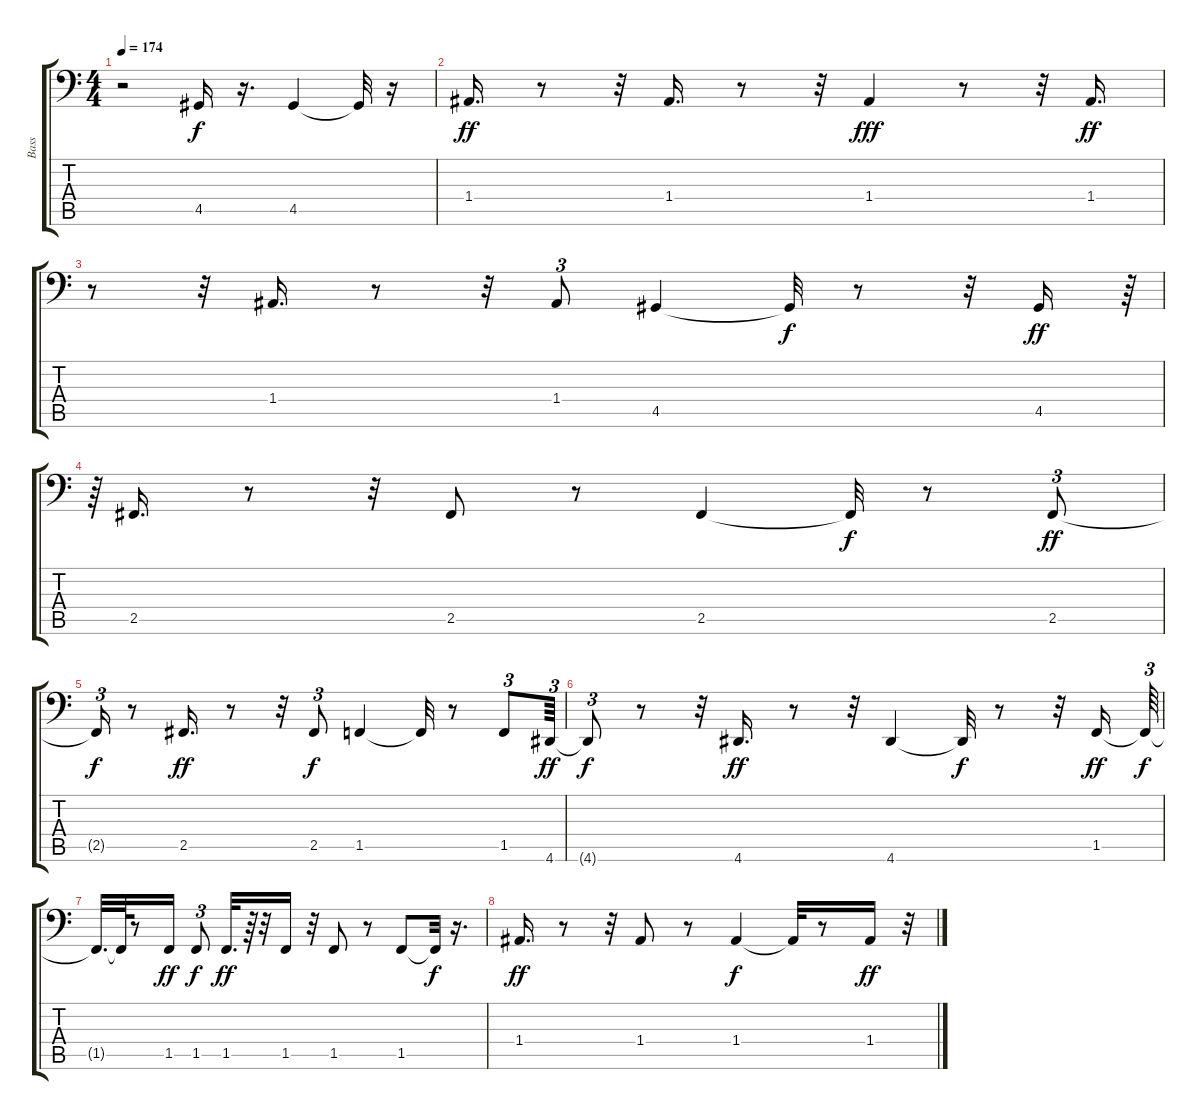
\track ("Bass" "Bass") {instrument slapbass2}
\staff {score tabs}
\tuning (C3 G2 D2 A1 E1 B0) {hide}
\ts (4 4)
\tempo 174
\clef f4
\ks c
r.2{dy fff} 4.5.16{dy f instrument slapbass2} r.16{d} 4.5.4 4.5{t}.32 r.16 |
1.4.16{d dy ff instrument electricbassfinger} r.8 r.32 1.4.16{d} r.8 r.32 1.4.4{dy fff} r.8 r.32 1.4.16{d dy ff} |
r.8 r.32 1.4.16{d} r.8 r.32 1.4.8{tu (3 2)} 4.5.4 4.5{t}.32{dy f} r.8 r.32 4.5.16{dy ff} r.64{tu (3 2)} |
r.64{tu (3 2)} 2.5.16{d} r.8 r.32 2.5.8 r.8 2.5.4 2.5{t}.32{dy f} r.8 2.5.8{tu (3 2) dy ff} |
2.5{t}.16{tu (3 2) dy f} r.8 2.5.16{d dy ff} r.8 r.32 2.5.8{tu (3 2) dy f} 1.5.4 1.5{t}.32 r.8 1.5.8{tu (3 2)} 4.6.64{tu (3 2) dy ff} |
4.6{t}.8{tu (3 2) dy f} r.8 r.32 4.6.16{d dy ff} r.8 r.32 4.6.4 4.6{t}.32{dy f} r.8 r.32 1.5.16{dy ff} 1.5{t}.64{tu (3 2) dy f} |
1.5{t}.32{d} 1.5{t}.64 r.8 1.5.16{dy ff} 1.5.8{tu (3 2) dy f} 1.5.32{d dy ff} r.64 r.32 1.5.16 r.32 1.5.8 r.8 1.5.8 1.5{t}.32{dy f} r.16{d} |
1.4.16{d dy ff} r.8 r.32 1.4.8 r.8 1.4.4{dy f} 1.4{t}.32 r.8 1.4.16{dy ff} r.32
